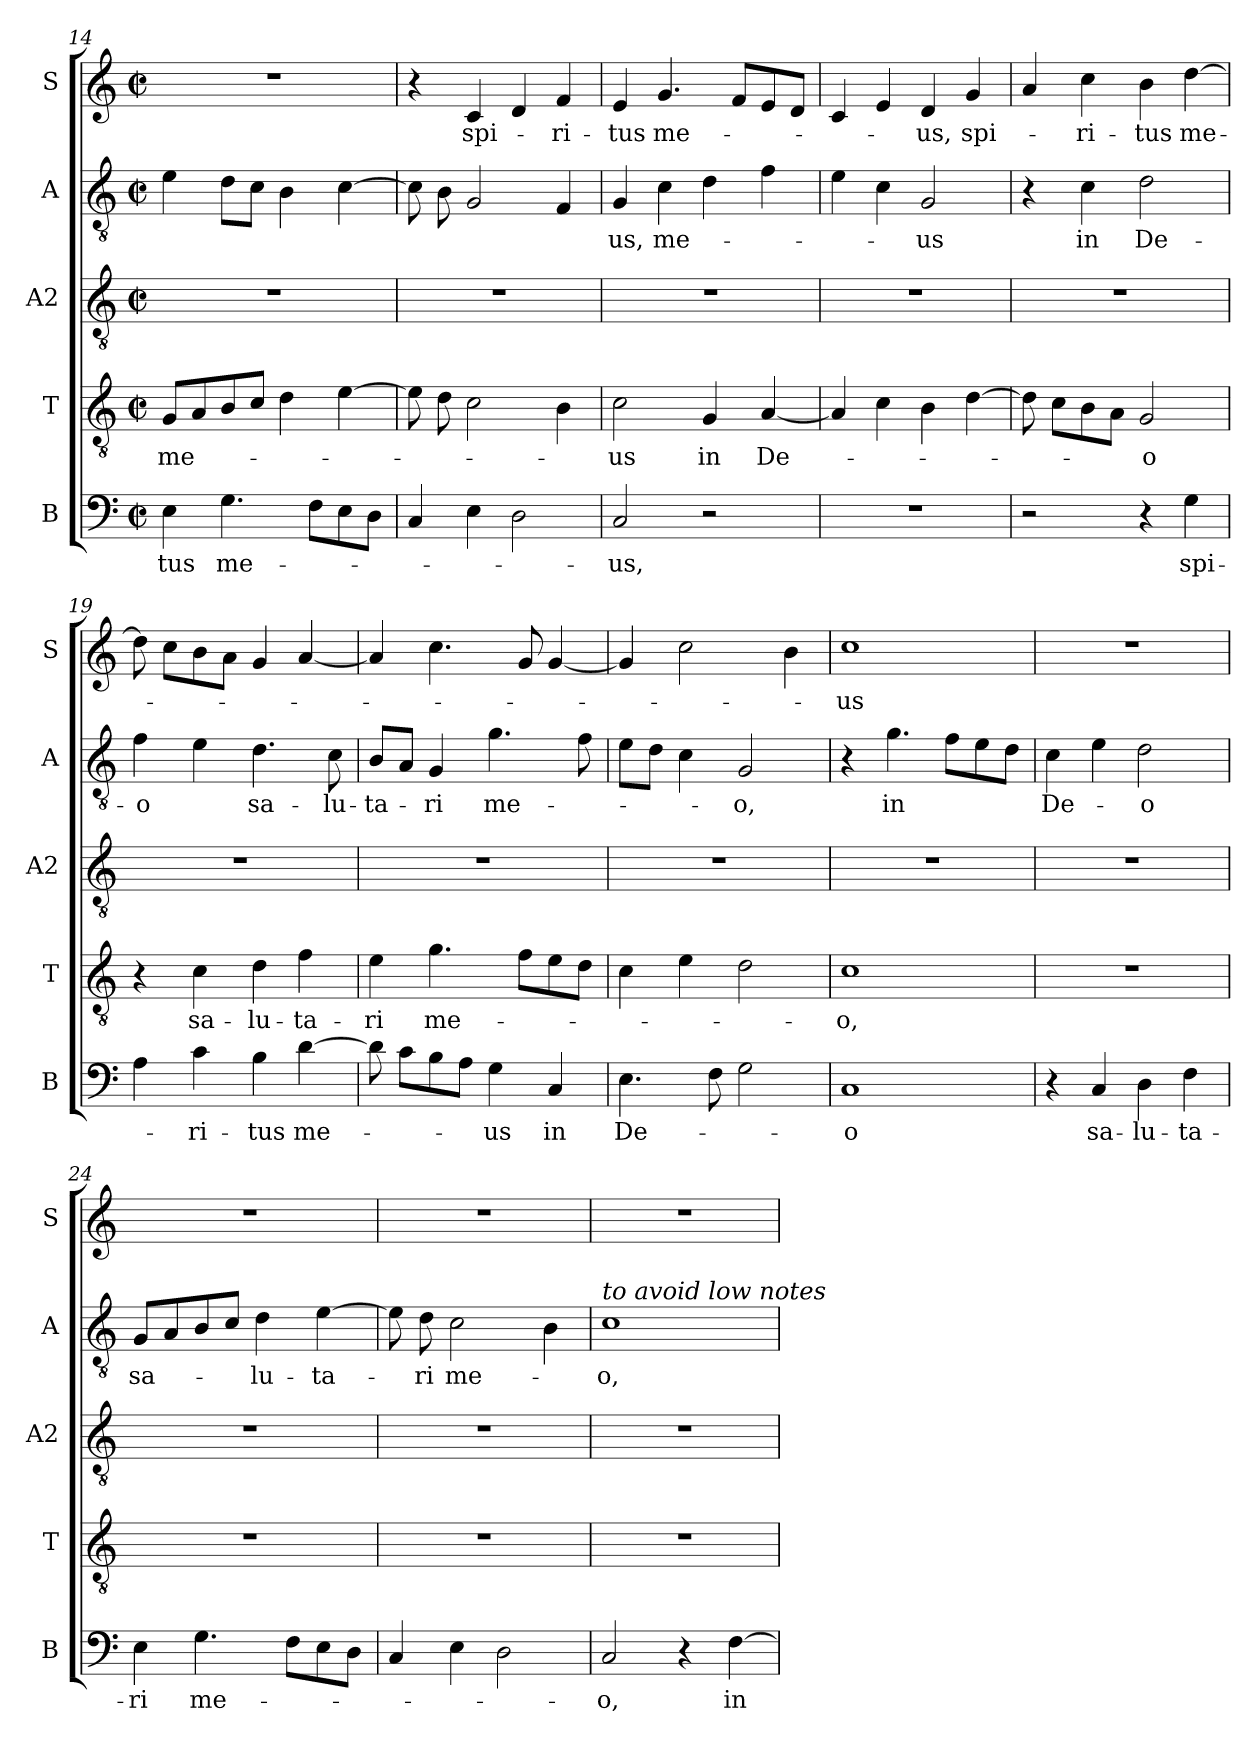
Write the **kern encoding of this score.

**kern	**text	**kern	**text	**kern	**kern	**text	**kern	**text
*part5	*part5	*part4	*part4	*part3	*part2	*part2	*part1	*part1
*staff5	*staff5	*staff4	*staff4	*staff3	*staff2	*staff2	*staff1	*staff1
*I"B	*	*I"T	*	*I"A2	*I"A	*	*I"S	*
*I'B	*	*I'T	*	*I'A2	*I'A	*	*I'S	*
!!LO:PB:g=z
*clefF4	*	*clefGv2	*	*clefGv2	*clefGv2	*	*clefG2	*
*k[]	*	*k[]	*	*k[]	*k[]	*	*k[]	*
*M2/2	*	*M2/2	*	*M2/2	*M2/2	*	*M2/2	*
*met(c|)	*	*met(c|)	*	*met(c|)	*met(c|)	*	*met(c|)	*
=14	=14	=14	=14	=14	=14	=14	=14	=14
!	!LO:LY:b	!	!LO:LY:b	!	!	!	!	!
4E\	-tus	8G/L	me-	1r	4e\	.	1r	.
.	.	8A/	.	.	.	.	.	.
!	!LO:LY:b	!	!	!	!	!	!	!
4.G\	me-	8B/	.	.	8d\L	.	.	.
.	.	8c/J	.	.	8c\J	.	.	.
.	.	4d\	.	.	4B\	.	.	.
8F\L	.	.	.	.	.	.	.	.
8E\	.	[4e\	.	.	[4c\	.	.	.
8D\J	.	.	.	.	.	.	.	.
=15	=15	=15	=15	=15	=15	=15	=15	=15
4C/	.	8e\]	.	1r	8c\]	.	4r	.
.	.	8d\	.	.	8B\	.	.	.
!	!	!	!	!	!	!	!	!LO:LY:b
4E\	.	2c\	.	.	2G/	.	4c/	spi-
2D\	.	.	.	.	.	.	4d/	.
!	!	!	!	!	!	!	!	!LO:LY:b
.	.	4B\	.	.	4F/	.	4f/	-ri-
=16	=16	=16	=16	=16	=16	=16	=16	=16
!	!LO:LY:b	!	!LO:LY:b	!	!	!LO:LY:b	!	!LO:LY:b
2C/	-us,	2c\	-us	1r	4G/	-us,	4e/	-tus
!	!	!	!	!	!	!LO:LY:b	!	!LO:LY:b
.	.	.	.	.	4c\	me-	4.g/	me-
!	!	!	!LO:LY:b	!	!	!	!	!
2r	.	4G/	in	.	4d\	.	.	.
.	.	.	.	.	.	.	8f/L	.
!	!	!	!LO:LY:b	!	!	!	!	!
.	.	[4A/	De-	.	4f\	.	8e/	.
.	.	.	.	.	.	.	8d/J	.
=17	=17	=17	=17	=17	=17	=17	=17	=17
1r	.	4A/]	.	1r	4e\	.	4c/	.
.	.	4c\	.	.	4c\	.	4e/	.
!	!	!	!	!	!	!LO:LY:b	!	!LO:LY:b
.	.	4B\	.	.	2G/	-us	4d/	-us,
!	!	!	!	!	!	!	!	!LO:LY:b
.	.	[4d\	.	.	.	.	4g/	spi-
=18	=18	=18	=18	=18	=18	=18	=18	=18
2r	.	8d\]	.	1r	4r	.	4a/	.
.	.	8c\L	.	.	.	.	.	.
!	!	!	!	!	!	!LO:LY:b	!	!LO:LY:b
.	.	8B\	.	.	4c\	in	4cc\	-ri-
.	.	8A\J	.	.	.	.	.	.
!	!	!	!LO:LY:b	!	!	!LO:LY:b	!	!LO:LY:b
4r	.	2G/	-o	.	2d\	De-	4b\	-tus
!	!LO:LY:b	!	!	!	!	!	!	!LO:LY:b
4G\	spi-	.	.	.	.	.	[4dd\	me-
!!LO:LB:g=z
=19	=19	=19	=19	=19	=19	=19	=19	=19
!	!	!	!	!	!	!LO:LY:b	!	!
4A\	.	4r	.	1r	4f\	o	8dd\]	.
.	.	.	.	.	.	.	8cc\L	.
!	!LO:LY:b	!	!LO:LY:b	!	!	!	!	!
4c\	-ri-	4c\	sa-	.	4e\	.	8b\	.
.	.	.	.	.	.	.	8a\J	.
!	!LO:LY:b	!	!LO:LY:b	!	!	!LO:LY:b	!	!
4B\	-tus	4d\	-lu-	.	4.d\	sa-	4g/	.
!	!LO:LY:b	!	!LO:LY:b	!	!	!	!	!
[4d\	me-	4f\	-ta-	.	.	.	[4a/	.
!	!	!	!	!	!	!LO:LY:b	!	!
.	.	.	.	.	8c\	-lu-	.	.
=20	=20	=20	=20	=20	=20	=20	=20	=20
!	!	!	!LO:LY:b	!	!	!LO:LY:b	!	!
8d\]	.	4e\	-ri	1r	8B/L	-ta-	4a/]	.
8c\L	.	.	.	.	8A/J	.	.	.
!	!	!	!LO:LY:b	!	!	!LO:LY:b	!	!
8B\	.	4.g\	me-	.	4G/	-ri	4.cc\	.
8A\J	.	.	.	.	.	.	.	.
!	!LO:LY:b	!	!	!	!	!LO:LY:b	!	!
4G\	-us	.	.	.	4.g\	me-	.	.
.	.	8f\L	.	.	.	.	8g/	.
!	!LO:LY:b	!	!	!	!	!	!	!
4C/	in	8e\	.	.	.	.	[4g/	.
.	.	8d\J	.	.	8f\	.	.	.
=21	=21	=21	=21	=21	=21	=21	=21	=21
!	!LO:LY:b	!	!	!	!	!	!	!
4.E\	De-	4c\	.	1r	8e\L	.	4g/]	.
.	.	.	.	.	8d\J	.	.	.
.	.	4e\	.	.	4c\	.	2cc\	.
8F\	.	.	.	.	.	.	.	.
!	!	!	!	!	!	!LO:LY:b	!	!
2G\	.	2d\	.	.	2G/	-o,	.	.
.	.	.	.	.	.	.	4b\	.
=22	=22	=22	=22	=22	=22	=22	=22	=22
!	!LO:LY:b	!	!LO:LY:b	!	!	!	!	!LO:LY:b
1C	-o	1c	-o,	1r	4r	.	1cc	-us
!	!	!	!	!	!	!LO:LY:b	!	!
.	.	.	.	.	4.g\	in	.	.
.	.	.	.	.	8f\L	.	.	.
.	.	.	.	.	8e\	.	.	.
.	.	.	.	.	8d\J	.	.	.
=23	=23	=23	=23	=23	=23	=23	=23	=23
!	!	!	!	!	!	!LO:LY:b	!	!
4r	.	1r	.	1r	4c\	De-	1r	.
!	!LO:LY:b	!	!	!	!	!	!	!
4C/	sa-	.	.	.	4e\	.	.	.
!	!LO:LY:b	!	!	!	!	!LO:LY:b	!	!
4D\	-lu-	.	.	.	2d\	-o	.	.
!	!LO:LY:b	!	!	!	!	!	!	!
4F\	-ta-	.	.	.	.	.	.	.
!!LO:LB:g=z
=24	=24	=24	=24	=24	=24	=24	=24	=24
!	!LO:LY:b	!	!	!	!	!LO:LY:b	!	!
4E\	-ri	1r	.	1r	8G/L	sa-	1r	.
.	.	.	.	.	8A/	.	.	.
!	!LO:LY:b	!	!	!	!	!	!	!
4.G\	me-	.	.	.	8B/	.	.	.
.	.	.	.	.	8c/J	.	.	.
!	!	!	!	!	!	!LO:LY:b	!	!
.	.	.	.	.	4d\	-lu-	.	.
8F\L	.	.	.	.	.	.	.	.
!	!	!	!	!	!	!LO:LY:b	!	!
8E\	.	.	.	.	[4e\	-ta-	.	.
8D\J	.	.	.	.	.	.	.	.
=25	=25	=25	=25	=25	=25	=25	=25	=25
4C/	.	1r	.	1r	8e\]	.	1r	.
!	!	!	!	!	!	!LO:LY:b	!	!
.	.	.	.	.	8d\	-ri	.	.
!	!	!	!	!	!	!LO:LY:b	!	!
4E\	.	.	.	.	2c\	me-	.	.
2D\	.	.	.	.	.	.	.	.
.	.	.	.	.	4B\	.	.	.
=26	=26	=26	=26	=26	=26	=26	=26	=26
!	!	!	!	!	!LO:TX:a:i:t=to avoid low notes	!	!	!
!	!LO:LY:b	!	!	!	!	!LO:LY:b	!	!
2C/	-o,	1r	.	1r	1c	-o,	1r	.
4r	.	.	.	.	.	.	.	.
!	!LO:LY:b	!	!	!	!	!	!	!
[4F\	in	.	.	.	.	.	.	.
=	=	=	=	=	=	=	=	=
*-	*-	*-	*-	*-	*-	*-	*-	*-
